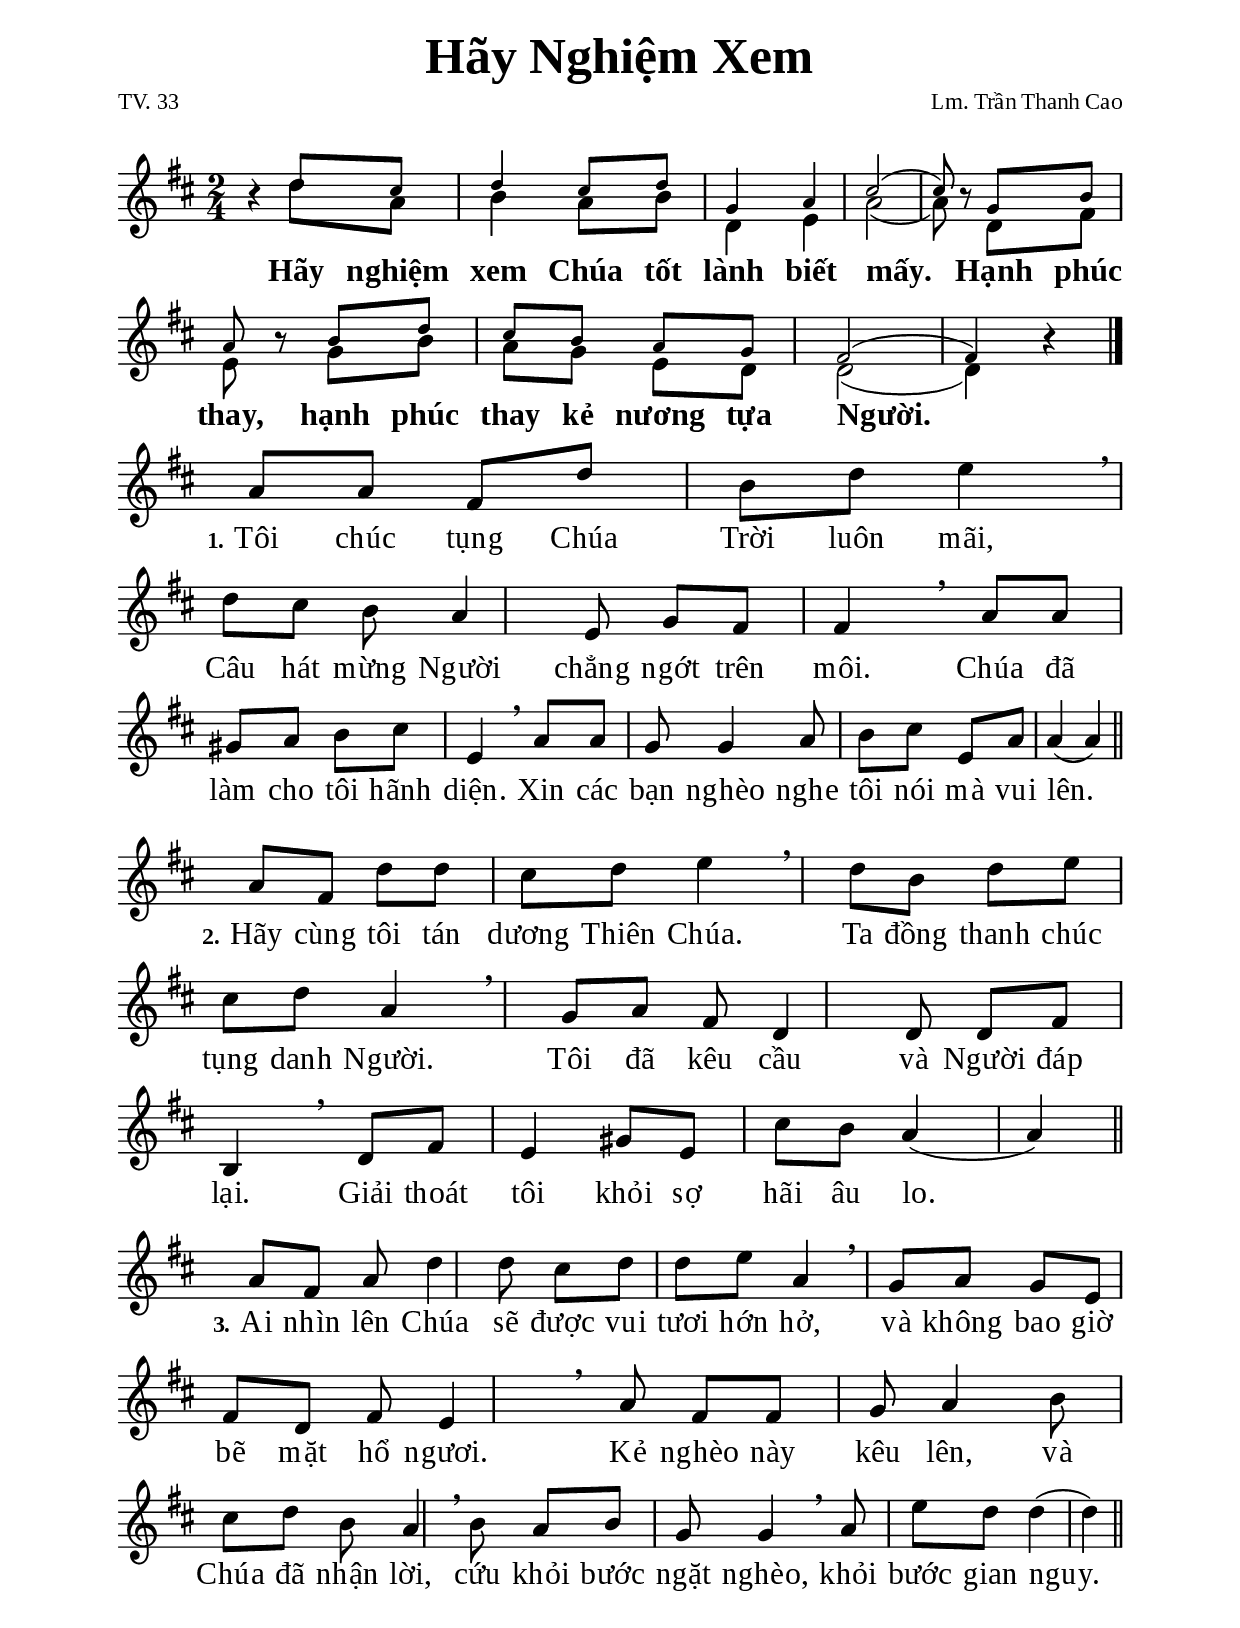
% Cài đặt chung
\version "2.20.0"
\include "english.ly"

\header {
  title = \markup { \fontsize #3 "Hãy Nghiệm Xem" }
  poet = "TV. 33"
  composer = "Lm. Trần Thanh Cao"
  arranger = " "
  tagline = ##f
}

\paper {
  #(set-paper-size "a4")
  top-margin = 10\mm
  bottom-margin = 10\mm
  left-margin = 20\mm
  right-margin = 20\mm
  indent = #0
  #(define fonts
    (make-pango-font-tree
      "Liberation Serif"
      "Liberation Serif"
      "Liberation Serif"
      (/ 20 20)))
  page-count = #1
}

% Nhạc điệp khúc
nhacDiepKhucSop = \relative c'' {
  r4 d8 a |
  b4 a8 b |
  d,4 e |
  a2 ( |
  a8) r d, fs |
  e r g b |
  a g e d |
  d2 ( |
  d4) r \bar "|."
}

nhacDiepKhucBas = \relative c'' {
  r4 d8 cs |
  d4 cs8 d |
  g,4 a |
  cs2 ( |
  cs8) r g b 
  a r b d |
  cs b a g |
  fs2 ( |
  fs4) r
}

% Nhạc phiên khúc
nhacPhienKhucMot = \relative c'' {
  a8 a fs d' b d e4 \breathe
  d8 cs b a4 e8 g fs fs4 \breathe
  a8 a gs a b cs e,4 \breathe
  a8 a g g4 a8 b cs e, a a4 (a) \bar "||"
}

nhacPhienKhucHai = \relative c'' {
  a8 fs d' d cs d e4 \breathe
  d8 b d e cs d a4 \breathe
  g8 a fs d4 d8 d fs b,4 \breathe
  d8 fs e4 gs8 e cs' b a4 (a) \bar "||"
}

nhacPhienKhucBa = \relative c'' {
  a8 fs a d4 d8 cs d d e a,4 \breathe
  g8 a g e fs d fs e4 \breathe
  a8 fs fs g a4 b8 cs d b a4 \breathe
  b8 a b g g4 \breathe
  a8 e' d d4 (d) \bar "||"
}

% Lời điệp khúc
loiDiepKhuc = \lyricmode {
  Hãy nghiệm xem Chúa tốt lành biết mấy.
  Hạnh phúc thay, hạnh phúc thay kẻ nương tựa Người.
}

% Lời phiên khúc
loiPhienKhucMot = \lyricmode {
  \set stanza = #"1."
  Tôi chúc tụng Chúa Trời luôn mãi,
  Câu hát mừng Người chẳng ngớt trên môi.
  Chúa đã làm cho tôi hãnh diện.
  Xin các bạn nghèo nghe tôi nói mà vui lên.
}

loiPhienKhucHai = \lyricmode {
  \set stanza = #"2."
  Hãy cùng tôi tán dương Thiên Chúa.
  Ta đồng thanh chúc tụng danh Người.
  Tôi đã kêu cầu và Người đáp lại.
  Giải thoát tôi khỏi sợ hãi âu lo.
}

loiPhienKhucBa = \lyricmode {
  \set stanza = #"3."
  Ai nhìn lên Chúa sẽ được vui tươi hớn hở,
  và không bao giờ bẽ mặt hổ ngươi.
  Kẻ nghèo này kêu lên, và Chúa đã nhận lời,
  cứu khỏi bước ngặt nghèo, khỏi bước gian nguy.
}


% Dàn trang
\score {
  \new ChoirStaff <<
    \new Staff = diepKhuc \with {
        \consists "Merge_rests_engraver"
        \magnifyStaff #(magstep +1)
      }
      <<
      \new Voice = beSop {
        \voiceTwo \key d \major \time 2/4 \nhacDiepKhucSop
      }
      \new Voice = beBas {
        \override NoteHead.font-size = #-2
        \voiceOne \key d \major \time 2/4 \nhacDiepKhucBas
      }
    >>
    \new Lyrics \lyricsto beSop \loiDiepKhuc
  >>
  \layout {
    \override Lyrics.LyricText.font-series = #'bold
    \override Lyrics.LyricText.font-size = #+3
    \override Lyrics.LyricSpace.minimum-distance = #2.0
    \override Score.BarNumber.break-visibility = ##(#f #f #f)
    \override Score.SpacingSpanner.uniform-stretching = ##t
  }
}

\score {
  \new ChoirStaff <<
    \new Staff = phienKhuc \with {
        \magnifyStaff #(magstep +1)
      }
      <<
      \new Voice = beSop {
        \key d \major \time 2/4 \nhacPhienKhucMot
      }
    >>
    \new Lyrics \lyricsto beSop \loiPhienKhucMot
  >>
  \layout {
    \override Staff.TimeSignature.transparent = ##t
    \override Lyrics.LyricText.font-size = #+3
    \override Lyrics.LyricSpace.minimum-distance = #1.0
    \override Score.BarNumber.break-visibility = ##(#f #f #f)
    \override Score.SpacingSpanner.uniform-stretching = ##t
    \set Score.barAlways = ##t
    \set Score.defaultBarType = ""
  } 
}

\score {
  \new ChoirStaff <<
    \new Staff = phienKhuc \with {
        \magnifyStaff #(magstep +1)
      }
      <<
      \new Voice = beSop {
        \key d \major \time 2/4 \nhacPhienKhucHai
      }
    >>
    \new Lyrics \lyricsto beSop \loiPhienKhucHai
  >>
  \layout {
    \override Staff.TimeSignature.transparent = ##t
    \override Lyrics.LyricText.font-size = #+3
    \override Lyrics.LyricSpace.minimum-distance = #1.0
    \override Score.BarNumber.break-visibility = ##(#f #f #f)
    \override Score.SpacingSpanner.uniform-stretching = ##t
    \set Score.barAlways = ##t
    \set Score.defaultBarType = ""
  } 
}

\score {
  \new ChoirStaff <<
    \new Staff = phienKhuc \with {
        \magnifyStaff #(magstep +1)
      }
      <<
      \new Voice = beSop {
        \key d \major \time 2/4 \nhacPhienKhucBa
      }
    >>
    \new Lyrics \lyricsto beSop \loiPhienKhucBa
  >>
  \layout {
    \override Staff.TimeSignature.transparent = ##t
    \override Lyrics.LyricText.font-size = #+3
    \override Lyrics.LyricSpace.minimum-distance = #1.0
    \override Score.BarNumber.break-visibility = ##(#f #f #f)
    \override Score.SpacingSpanner.uniform-stretching = ##t
    \set Score.barAlways = ##t
    \set Score.defaultBarType = ""
  } 
}
